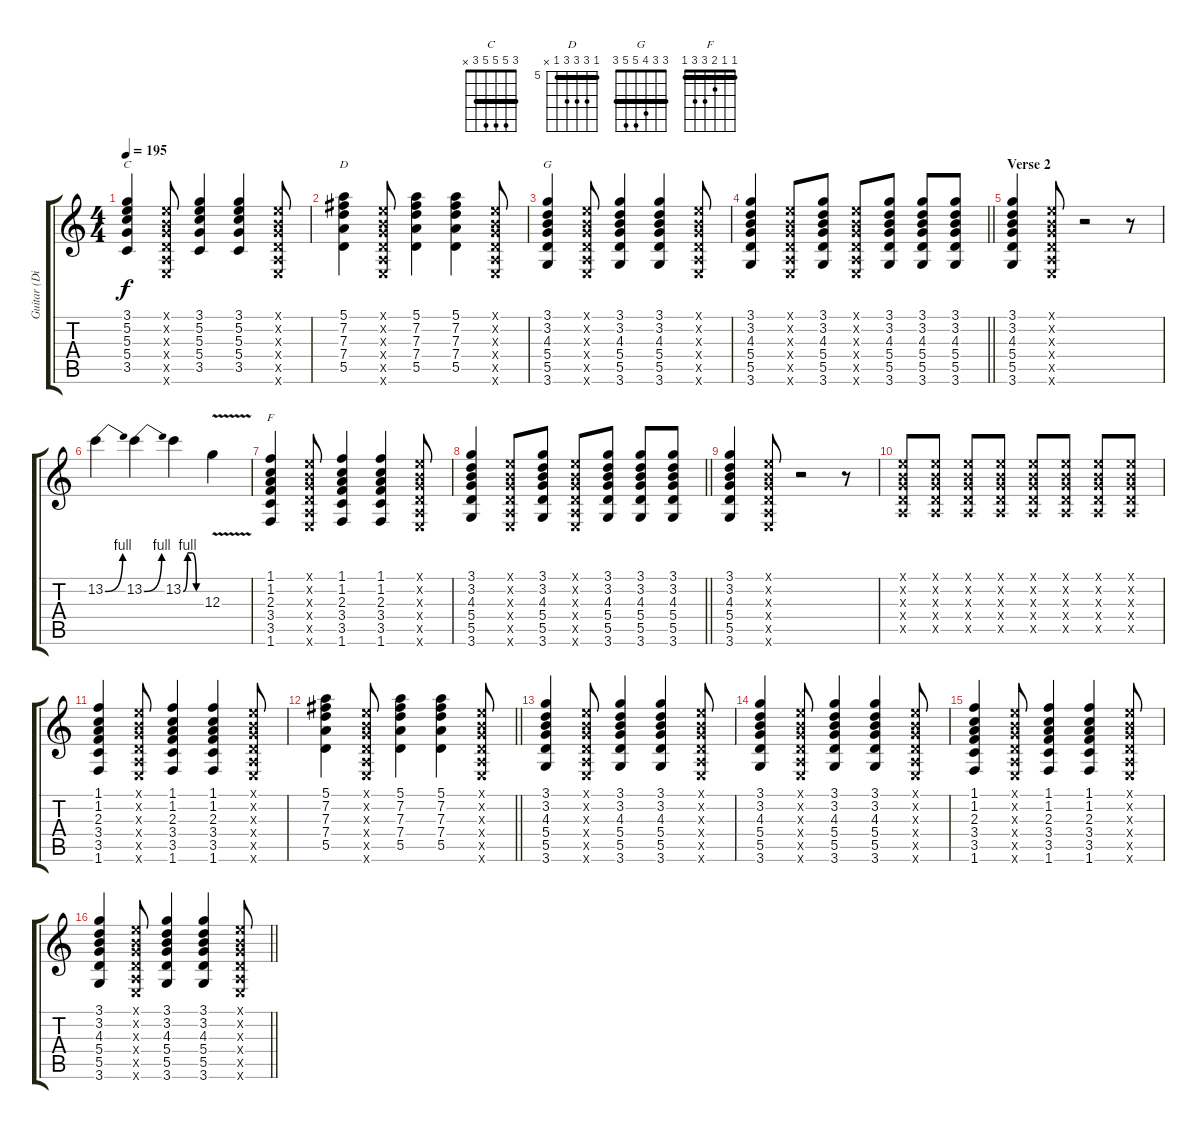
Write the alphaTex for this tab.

\track ("Guitar (Distortion)" "Guitar (Di") {instrument distortionguitar}
\staff {score tabs}
\tuning (E4 B3 G3 D3 A2 E2) {hide}
\chord ("C" 3 5 5 5 3 x) {barre 3}
\chord ("D" 5 7 7 7 5 x) {firstfret 5 barre 5}
\chord ("G" 3 3 4 5 5 3) {barre 3}
\chord ("F" 1 1 2 3 3 1) {barre 1}
\ts (4 4)
\tempo 195
\clef g2
\ks c
(3.1 5.2 5.3 5.4 3.5).4{ch "C" dy f} (0.1{x} 0.2{x} 0.3{x} 0.4{x} 0.5{x} 0.6{x}).8 (3.1 5.2 5.3 5.4 3.5).4 (3.1 5.2 5.3 5.4 3.5).4 (0.1{x} 0.2{x} 0.3{x} 0.4{x} 0.5{x} 0.6{x}).8 |
(5.1 7.2 7.3 7.4 5.5).4{ch "D"} (0.1{x} 0.2{x} 0.3{x} 0.4{x} 0.5{x} 0.6{x}).8 (5.1 7.2 7.3 7.4 5.5).4 (5.1 7.2 7.3 7.4 5.5).4 (0.1{x} 0.2{x} 0.3{x} 0.4{x} 0.5{x} 0.6{x}).8 |
(3.1 3.2 4.3 5.4 5.5 3.6).4{ch "G"} (0.1{x} 0.2{x} 0.3{x} 0.4{x} 0.5{x} 0.6{x}).8 (3.1 3.2 4.3 5.4 5.5 3.6).4 (3.1 3.2 4.3 5.4 5.5 3.6).4 (0.1{x} 0.2{x} 0.3{x} 0.4{x} 0.5{x} 0.6{x}).8 |
\barLineRight lightlight
(3.1 3.2 4.3 5.4 5.5 3.6).4 (0.1{x} 0.2{x} 0.3{x} 0.4{x} 0.5{x} 0.6{x}).8 (3.1 3.2 4.3 5.4 5.5 3.6).8 (0.1{x} 0.2{x} 0.3{x} 0.4{x} 0.5{x} 0.6{x}).8 (3.1 3.2 4.3 5.4 5.5 3.6).8 (3.1 3.2 4.3 5.4 5.5 3.6).8 (3.1 3.2 4.3 5.4 5.5 3.6).8 |
\section ("" "Verse 2")
(3.1 3.2 4.3 5.4 5.5 3.6).4 (0.1{x} 0.2{x} 0.3{x} 0.4{x} 0.5{x} 0.6{x}).8 r.2 r.8 |
13.2{be (bend 0 0 60 4)}.4 13.2{be (bend 0 0 60 4)}.4 13.2{be (custom 0 0 15 4 30 4 45 0 60 0)}.4 12.3{v}.4 |
(1.1 1.2 2.3 3.4 3.5 1.6).4{ch "F"} (0.1{x} 0.2{x} 0.3{x} 0.4{x} 0.5{x} 0.6{x}).8 (1.1 1.2 2.3 3.4 3.5 1.6).4 (1.1 1.2 2.3 3.4 3.5 1.6).4 (0.1{x} 0.2{x} 0.3{x} 0.4{x} 0.5{x} 0.6{x}).8 |
\barLineRight lightlight
(3.1 3.2 4.3 5.4 5.5 3.6).4 (0.1{x} 0.2{x} 0.3{x} 0.4{x} 0.5{x} 0.6{x}).8 (3.1 3.2 4.3 5.4 5.5 3.6).8 (0.1{x} 0.2{x} 0.3{x} 0.4{x} 0.5{x} 0.6{x}).8 (3.1 3.2 4.3 5.4 5.5 3.6).8 (3.1 3.2 4.3 5.4 5.5 3.6).8 (3.1 3.2 4.3 5.4 5.5 3.6).8 |
(3.1 3.2 4.3 5.4 5.5 3.6).4 (0.1{x} 0.2{x} 0.3{x} 0.4{x} 0.5{x} 0.6{x}).8 r.2 r.8 |
(0.1{x} 0.2{x} 0.3{x} 0.4{x} 0.5{x}).8 (0.1{x} 0.2{x} 0.3{x} 0.4{x} 0.5{x}).8 (0.1{x} 0.2{x} 0.3{x} 0.4{x} 0.5{x}).8 (0.1{x} 0.2{x} 0.3{x} 0.4{x} 0.5{x}).8 (0.1{x} 0.2{x} 0.3{x} 0.4{x} 0.5{x}).8 (0.1{x} 0.2{x} 0.3{x} 0.4{x} 0.5{x}).8 (0.1{x} 0.2{x} 0.3{x} 0.4{x} 0.5{x}).8 (0.1{x} 0.2{x} 0.3{x} 0.4{x} 0.5{x}).8 |
(1.1 1.2 2.3 3.4 3.5 1.6).4 (0.1{x} 0.2{x} 0.3{x} 0.4{x} 0.5{x} 0.6{x}).8 (1.1 1.2 2.3 3.4 3.5 1.6).4 (1.1 1.2 2.3 3.4 3.5 1.6).4 (0.1{x} 0.2{x} 0.3{x} 0.4{x} 0.5{x} 0.6{x}).8 |
\barLineRight lightlight
(5.1 7.2 7.3 7.4 5.5).4 (0.1{x} 0.2{x} 0.3{x} 0.4{x} 0.5{x} 0.6{x}).8 (5.1 7.2 7.3 7.4 5.5).4 (5.1 7.2 7.3 7.4 5.5).4 (0.1{x} 0.2{x} 0.3{x} 0.4{x} 0.5{x} 0.6{x}).8 |
(3.1 3.2 4.3 5.4 5.5 3.6).4 (0.1{x} 0.2{x} 0.3{x} 0.4{x} 0.5{x} 0.6{x}).8 (3.1 3.2 4.3 5.4 5.5 3.6).4 (3.1 3.2 4.3 5.4 5.5 3.6).4 (0.1{x} 0.2{x} 0.3{x} 0.4{x} 0.5{x} 0.6{x}).8 |
(3.1 3.2 4.3 5.4 5.5 3.6).4 (0.1{x} 0.2{x} 0.3{x} 0.4{x} 0.5{x} 0.6{x}).8 (3.1 3.2 4.3 5.4 5.5 3.6).4 (3.1 3.2 4.3 5.4 5.5 3.6).4 (0.1{x} 0.2{x} 0.3{x} 0.4{x} 0.5{x} 0.6{x}).8 |
(1.1 1.2 2.3 3.4 3.5 1.6).4 (0.1{x} 0.2{x} 0.3{x} 0.4{x} 0.5{x} 0.6{x}).8 (1.1 1.2 2.3 3.4 3.5 1.6).4 (1.1 1.2 2.3 3.4 3.5 1.6).4 (0.1{x} 0.2{x} 0.3{x} 0.4{x} 0.5{x} 0.6{x}).8 |
\barLineRight lightlight
(3.1 3.2 4.3 5.4 5.5 3.6).4 (0.1{x} 0.2{x} 0.3{x} 0.4{x} 0.5{x} 0.6{x}).8 (3.1 3.2 4.3 5.4 5.5 3.6).4 (3.1 3.2 4.3 5.4 5.5 3.6).4 (0.1{x} 0.2{x} 0.3{x} 0.4{x} 0.5{x} 0.6{x}).8
